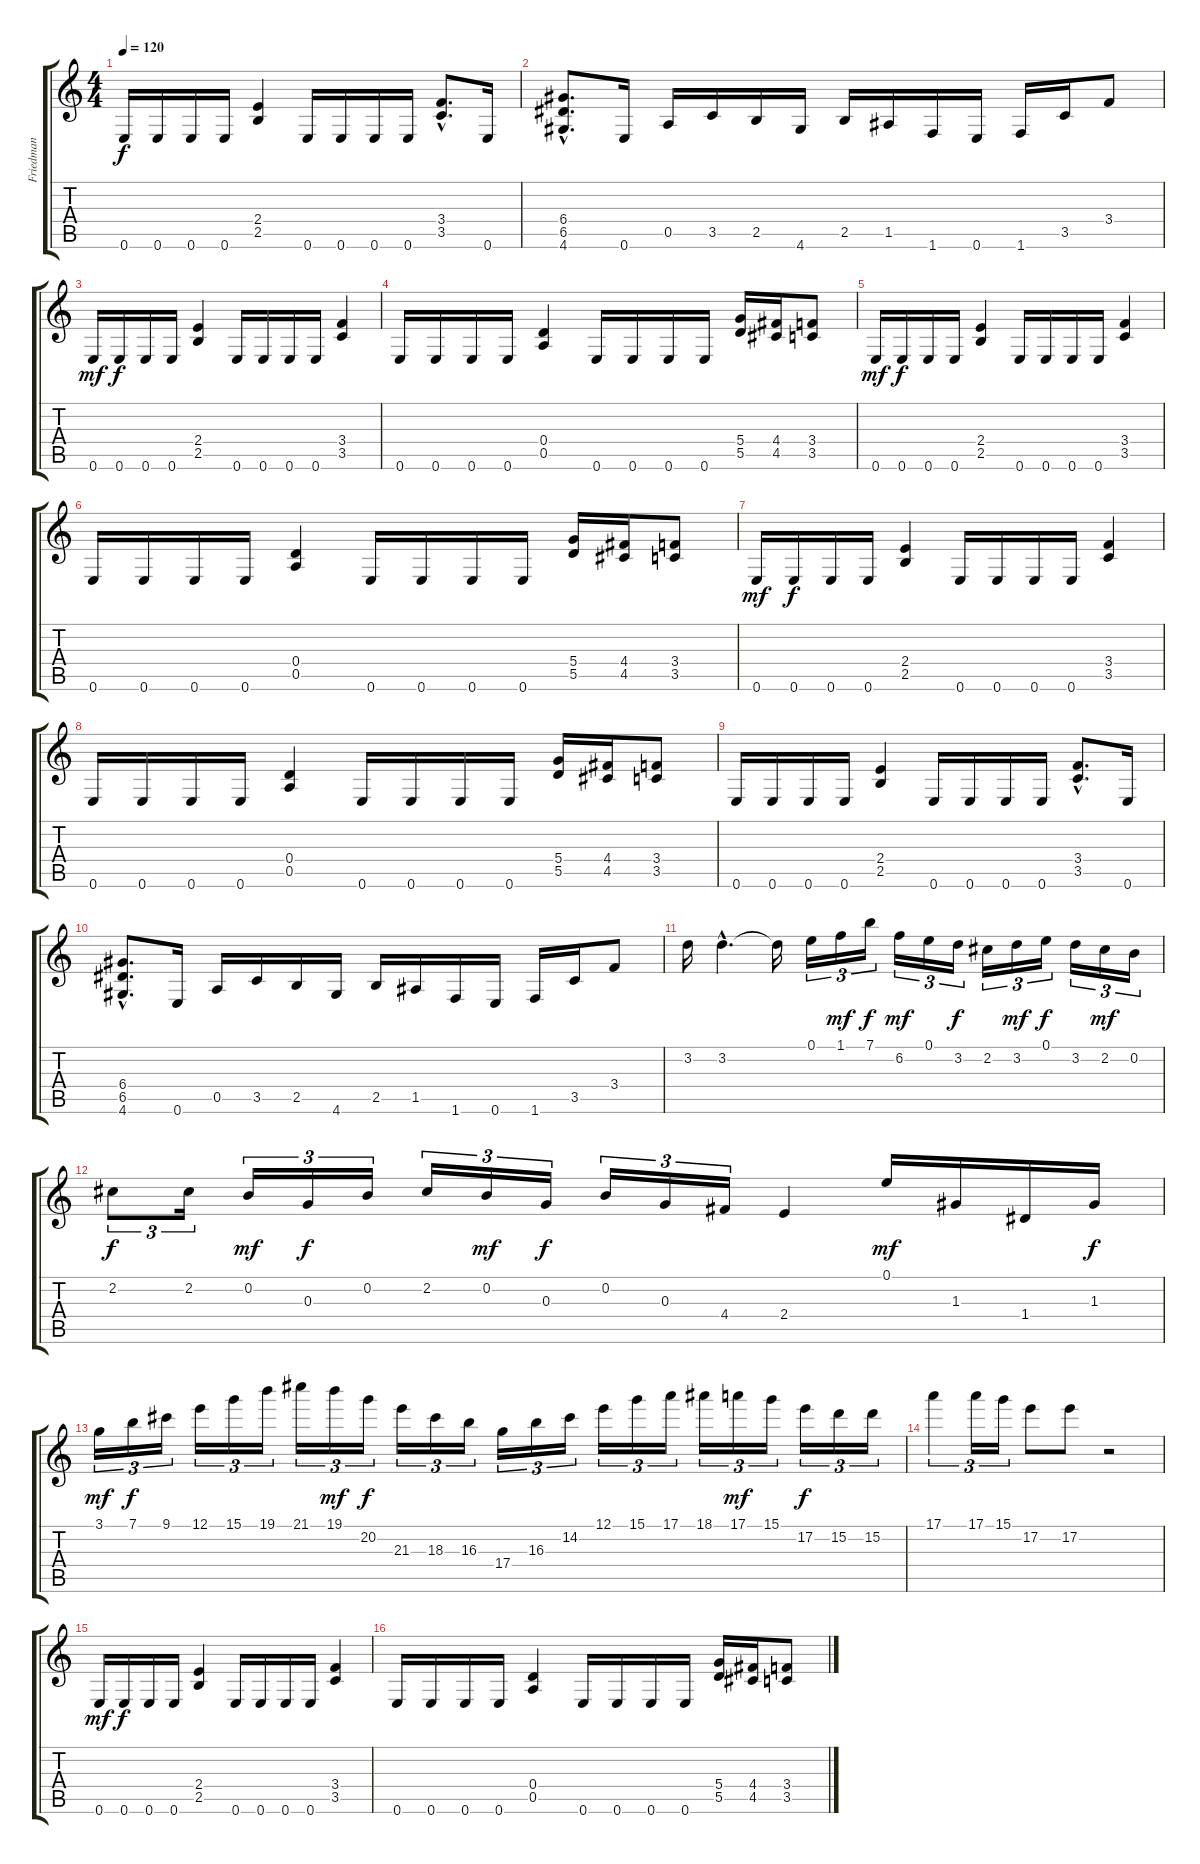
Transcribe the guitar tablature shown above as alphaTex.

\track ("Friedman" "Friedman") {instrument distortionguitar}
\staff {score tabs}
\tuning (E4 B3 G3 D3 A2 E2) {hide}
\ts (4 4)
\tempo 120
\clef g2
\ks c
0.6.16{dy f} 0.6.16 0.6.16 0.6.16 (2.4 2.5).4 0.6.16 0.6.16 0.6.16 0.6.16 (3.4{hac} 3.5{hac}).8{d} 0.6.16 |
(6.4{hac} 6.5{hac} 4.6{hac}).8{d} 0.6.16 0.5.16 3.5.16 2.5.16 4.6.16 2.5.16 1.5.16 1.6.16 0.6.16 1.6.16 3.5.16 3.4.8 |
0.6.16{dy mf} 0.6.16{dy f} 0.6.16 0.6.16 (2.4 2.5).4 0.6.16 0.6.16 0.6.16 0.6.16 (3.4 3.5).4 |
0.6.16 0.6.16 0.6.16 0.6.16 (0.4 0.5).4 0.6.16 0.6.16 0.6.16 0.6.16 (5.4 5.5).16 (4.4 4.5).16 (3.4 3.5).8 |
0.6.16{dy mf} 0.6.16{dy f} 0.6.16 0.6.16 (2.4 2.5).4 0.6.16 0.6.16 0.6.16 0.6.16 (3.4 3.5).4 |
0.6.16 0.6.16 0.6.16 0.6.16 (0.4 0.5).4 0.6.16 0.6.16 0.6.16 0.6.16 (5.4 5.5).16 (4.4 4.5).16 (3.4 3.5).8 |
0.6.16{dy mf} 0.6.16{dy f} 0.6.16 0.6.16 (2.4 2.5).4 0.6.16 0.6.16 0.6.16 0.6.16 (3.4 3.5).4 |
0.6.16 0.6.16 0.6.16 0.6.16 (0.4 0.5).4 0.6.16 0.6.16 0.6.16 0.6.16 (5.4 5.5).16 (4.4 4.5).16 (3.4 3.5).8 |
0.6.16 0.6.16 0.6.16 0.6.16 (2.4 2.5).4 0.6.16 0.6.16 0.6.16 0.6.16 (3.4{hac} 3.5{hac}).8{d} 0.6.16 |
(6.4{hac} 6.5{hac} 4.6{hac}).8{d} 0.6.16 0.5.16 3.5.16 2.5.16 4.6.16 2.5.16 1.5.16 1.6.16 0.6.16 1.6.16 3.5.16 3.4.8 |
3.2.16 3.2{hac}.4{d} 3.2{t}.16 0.1.16{tu (3 2)} 1.1.16{tu (3 2) dy mf} 7.1.16{tu (3 2) dy f} 6.2.16{tu (3 2) dy mf} 0.1.16{tu (3 2)} 3.2.16{tu (3 2) dy f} 2.2.16{tu (3 2)} 3.2.16{tu (3 2) dy mf} 0.1.16{tu (3 2) dy f} 3.2.16{tu (3 2)} 2.2.16{tu (3 2) dy mf} 0.2.16{tu (3 2)} |
2.2.8{tu (3 2) dy f} 2.2.16{tu (3 2)} 0.2.16{tu (3 2) dy mf} 0.3.16{tu (3 2) dy f} 0.2.16{tu (3 2)} 2.2.16{tu (3 2)} 0.2.16{tu (3 2) dy mf} 0.3.16{tu (3 2) dy f} 0.2.16{tu (3 2)} 0.3.16{tu (3 2)} 4.4.16{tu (3 2)} 2.4.4 0.1.16{dy mf} 1.3.16 1.4.16 1.3.16{dy f} |
3.1.16{tu (3 2) dy mf} 7.1.16{tu (3 2) dy f} 9.1.16{tu (3 2)} 12.1.16{tu (3 2)} 15.1.16{tu (3 2)} 19.1.16{tu (3 2)} 21.1.16{tu (3 2)} 19.1.16{tu (3 2) dy mf} 20.2.16{tu (3 2) dy f} 21.3.16{tu (3 2)} 18.3.16{tu (3 2)} 16.3.16{tu (3 2)} 17.4.16{tu (3 2)} 16.3.16{tu (3 2)} 14.2.16{tu (3 2)} 12.1.16{tu (3 2)} 15.1.16{tu (3 2)} 17.1.16{tu (3 2)} 18.1.16{tu (3 2)} 17.1.16{tu (3 2) dy mf} 15.1.16{tu (3 2)} 17.2.16{tu (3 2) dy f} 15.2.16{tu (3 2)} 15.2.16{tu (3 2)} |
17.1.4{tu (3 2)} 17.1.16{tu (3 2)} 15.1.16{tu (3 2)} 17.2.8 17.2.8 r.2 |
0.6.16{dy mf} 0.6.16{dy f} 0.6.16 0.6.16 (2.4 2.5).4 0.6.16 0.6.16 0.6.16 0.6.16 (3.4 3.5).4 |
0.6.16 0.6.16 0.6.16 0.6.16 (0.4 0.5).4 0.6.16 0.6.16 0.6.16 0.6.16 (5.4 5.5).16 (4.4 4.5).16 (3.4 3.5).8
